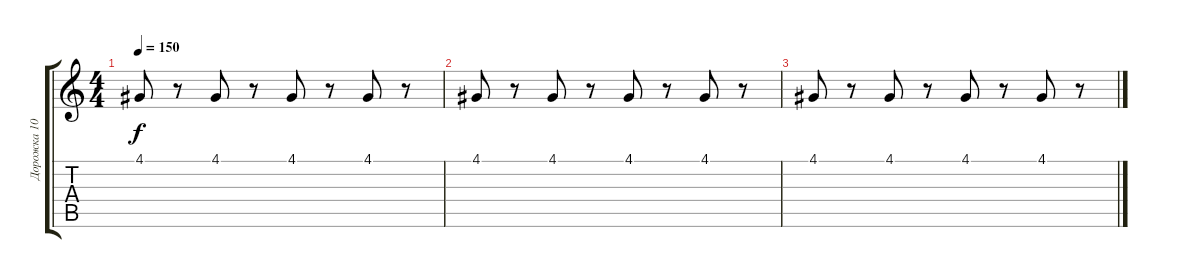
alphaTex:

\track ("Дорожка 10" "Дорожка 10") {instrument stringensemble1}
\staff {score tabs}
\tuning (E4 B3 G3 D3 A2 E2) {hide}
\ts (4 4)
\tempo 150
\clef g2
\ks c
4.1.8{dy f volume 0} r.8 4.1.8 r.8 4.1.8 r.8 4.1.8 r.8 |
4.1.8{volume 0} r.8 4.1.8 r.8 4.1.8 r.8 4.1.8 r.8 |
4.1.8 r.8 4.1.8 r.8 4.1.8 r.8 4.1.8 r.8
